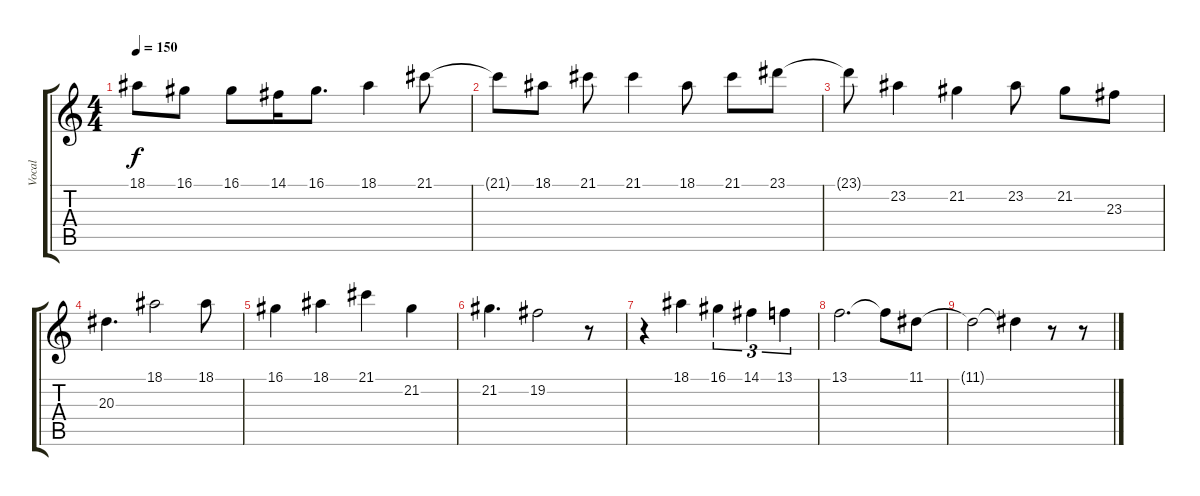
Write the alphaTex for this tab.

\track ("Vocal" "Vocal") {instrument stringensemble1}
\staff {score tabs}
\tuning (E4 B3 G3 D3 A2 E2) {hide}
\ts (4 4)
\tempo 150
\clef g2
\ks c
18.1{t}.8{dy f} 16.1.8 16.1.8 14.1.16 16.1.8{d} 18.1.4 21.1.8 |
21.1{t}.8 18.1.8 21.1.8 21.1.4 18.1.8 21.1.8 23.1.8 |
23.1{t}.8 23.2.4 21.2.4 23.2.8 21.2.8 23.3.8 |
20.3.4{d} 18.1.2 18.1.8 |
16.1.4 18.1.4 21.1.4 21.2.4 |
21.2.4{d} 19.2.2 r.8 |
r.4 18.1.4 16.1.4{tu (3 2)} 14.1.4{tu (3 2)} 13.1.4{tu (3 2)} |
13.1.2{d} 13.1{t}.8 11.1.8 |
11.1{t}.2 11.1{t}.4 r.8 r.8
